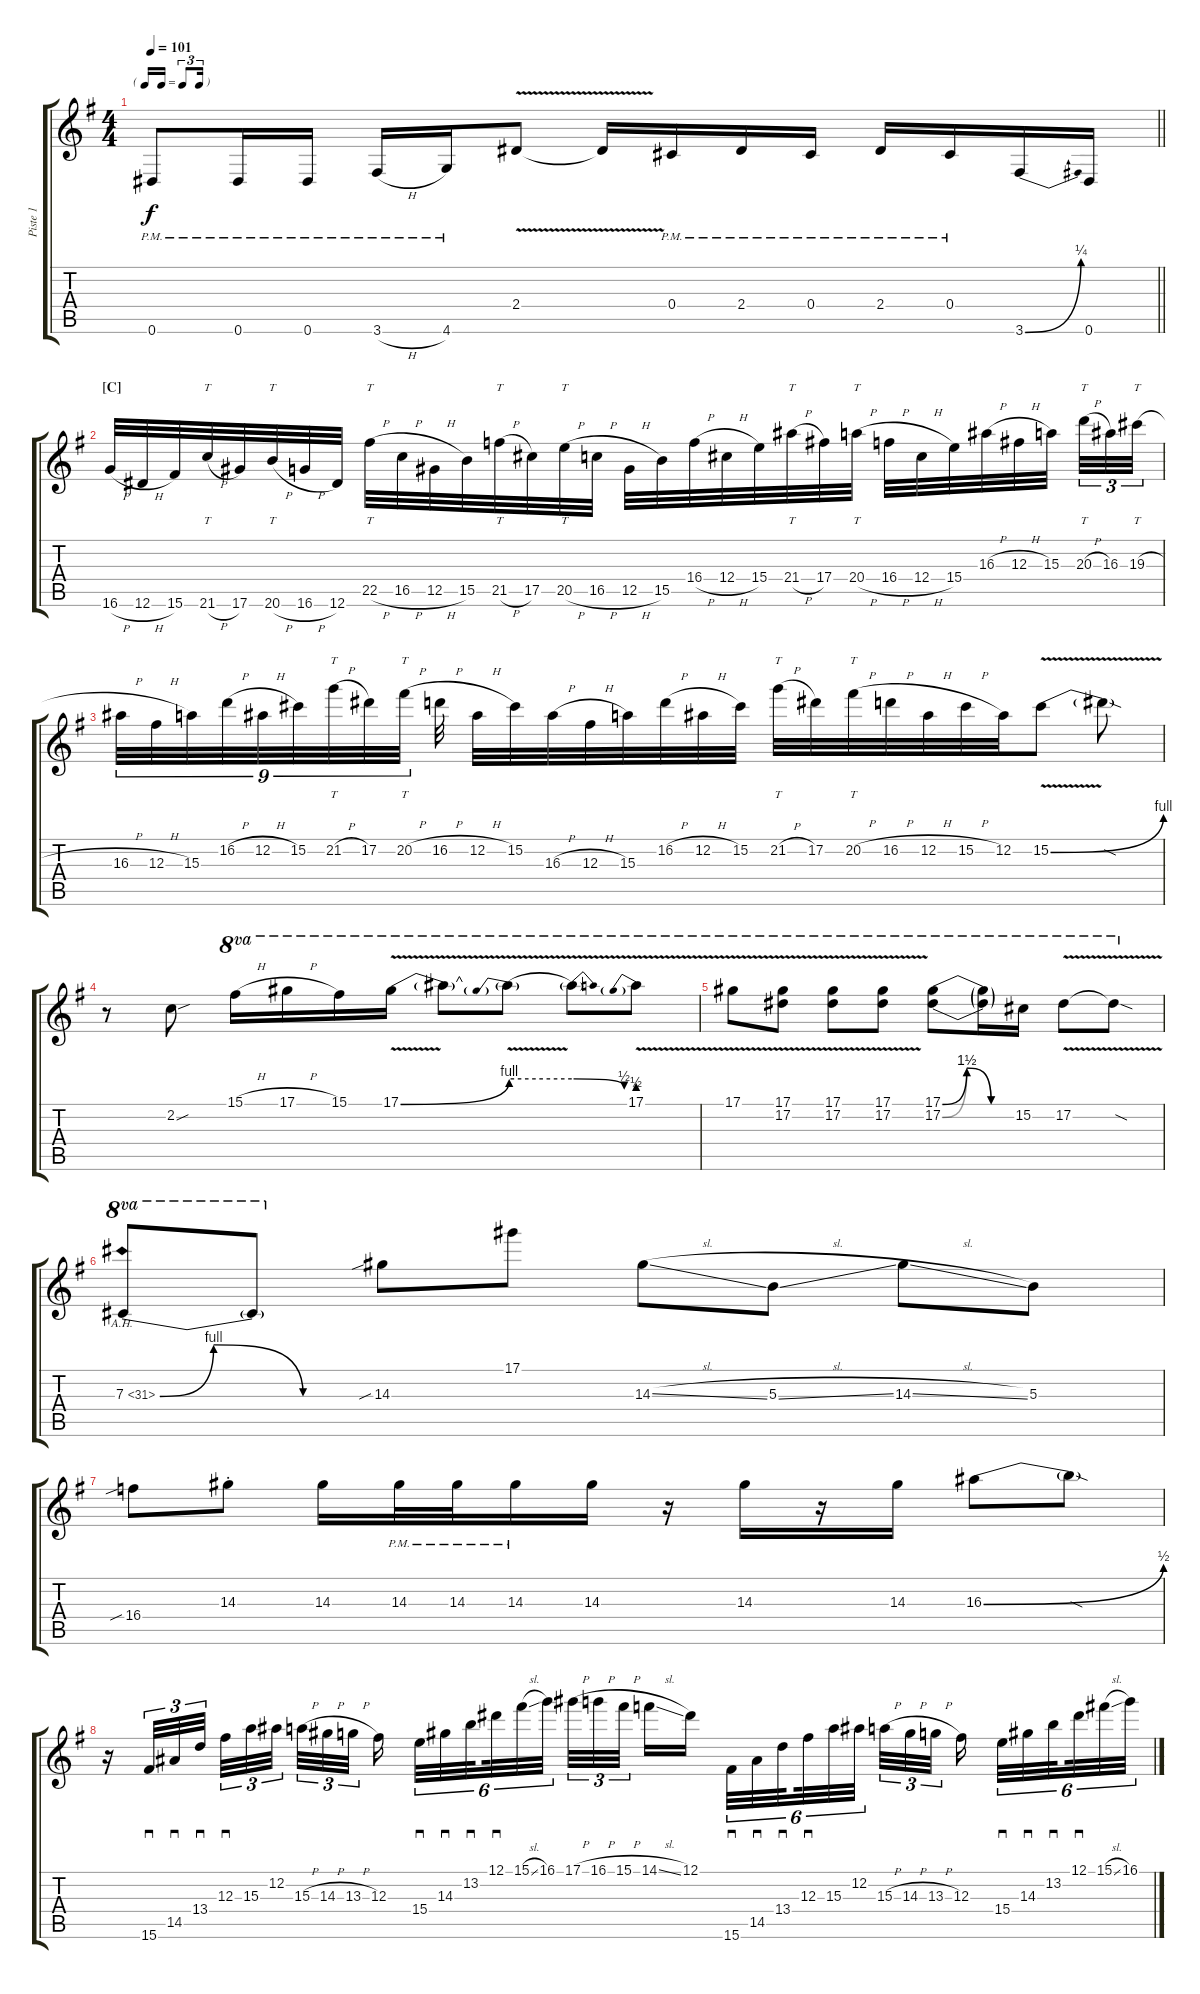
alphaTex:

\track ("Piste 1" "Piste 1") {instrument distortionguitar}
\staff {score tabs}
\tuning (Eb4 Bb3 Gb3 Db3 Ab2 Eb2) {hide}
\ts (4 4)
\tf triplet16th
\tempo 101
\clef g2
\barLineRight lightlight
\ks g
0.6{pm}.8{dy f} 0.6{pm}.16 0.6{pm}.16 3.6{h pm}.16 4.6{pm}.16 2.4{v}.8 2.4{t}.16 0.4{pm}.16 2.4{pm}.16 0.4{pm}.16 2.4{pm}.16 0.4{pm}.16 3.6{be (bend 0 0 60 1)}.16 0.6.16 |
\section ("" "[C]")
16.6{h}.32 12.6{h}.32 15.6.32 21.6{h}.32{tt} 17.6.32 20.6{h}.32{tt} 16.6{h}.32 12.6.32 22.5{h}.32{tt} 16.5{h}.32 12.5{h}.32 15.5.32 21.5{h}.32{tt} 17.5.32 20.5{h}.32{tt} 16.5{h}.32 12.5{h}.32 15.5.32 16.4{h}.32 12.4{h}.32 15.4.32 21.4{h}.32{tt} 17.4.32 20.4{h}.32{tt} 16.4{h}.32 12.4{h}.32 15.4.32 16.3{h}.32 12.3{h}.32 15.3.32{beam splitsecondary} 20.3{h}.32{tt tu (3 2)} 16.3.32{tu (3 2)} 19.3{h}.32{tt tu (3 2)} |
16.3{h}.32{tu (9 8)} 12.3{h}.32{tu (9 8)} 15.3.32{tu (9 8)} 16.2{h}.32{tu (9 8)} 12.2{h}.32{tu (9 8)} 15.2.32{tu (9 8)} 21.2{h}.32{tt tu (9 8)} 17.2.32{tu (9 8)} 20.2{h}.32{tt tu (9 8)} 16.2{h}.32 12.2{h}.32 15.2.32 16.3{h}.32 12.3{h}.32 15.3.32 16.2{h}.32 12.2{h}.32 15.2.32 21.2{h}.32{tt} 17.2.32 20.2{h}.32{tt} 16.2{h}.32 12.2{h}.32 15.2{h}.32 12.2.32 15.2{be (bend 0 0 60 4) v}.8 15.2{sod t}.8 |
r.8 2.2{sou}.8 15.1{h}.16{ot 8va} 17.1{h}.16{ot 8va} 15.1.16{ot 8va} 17.1{be (bend 0 0 60 4) v}.16{ot 8va} 17.1{t}.8{ot 8va} 17.1{be (prebend 0 4 60 4) v t}.8{ot 8va} 17.1{be (release 0 4 60 2) v t}.8{ot 8va} 17.1{be (prebend 0 2 60 2) v}.8{ot 8va} |
17.1{v}.8{ot 8va} (17.1{v} 17.2{v}).8{ot 8va} (17.1{v} 17.2{v}).8{ot 8va} (17.1{v} 17.2{v}).8{ot 8va} (17.1{be (custom 0 0 20 6 40 0 60 0)} 17.2{be (custom 0 0 20 6 40 0 60 0)}).8{ot 8va} (17.1{t} 17.2{t}).16{ot 8va} 15.2.16{ot 8va} 17.2{v}.8{ot 8va} 17.2{sod t}.8{ot 8va} |
7.3{be (custom 0 0 15 4 40 0 60 0) ah 24}.8{ot 8va} 7.3{t}.8{ot 8va} 14.3{sib}.8 17.1.8 14.3{sl}.8 5.3{sl}.8 14.3{sl}.8 5.3.8 |
16.4{sib}.8 14.3{st}.8 14.3.16 14.3{pm}.32 14.3{pm}.32 14.3{pm}.16 14.3.16 r.16 14.3.16 r.16 14.3.16 16.3{be (bend 0 0 60 2)}.8 16.3{sod t}.8 |
r.16 15.6.32{sd tu (3 2)} 14.5.32{sd tu (3 2)} 13.4.32{sd tu (3 2) beam splitsecondary} 12.3.32{sd tu (3 2)} 15.3.32{tu (3 2)} 12.2.32{tu (3 2) beam splitsecondary} 15.3{h}.32{tu (3 2)} 14.3{h}.32{tu (3 2)} 13.3{h}.32{tu (3 2)} 12.3.16{beam splitsecondary} 15.4.32{sd tu (6 4)} 14.3.32{sd tu (6 4)} 13.2.32{sd tu (6 4) beam splitsecondary} 12.1.32{sd tu (6 4)} 15.1{sl}.32{tu (6 4)} 16.1.32{tu (6 4) beam splitsecondary} 17.1{h}.32{tu (3 2)} 16.1{h}.32{tu (3 2)} 15.1{h}.32{tu (3 2)} 14.1{sl}.16 12.1.16{beam splitsecondary} 15.6.32{sd tu (6 4)} 14.5.32{sd tu (6 4)} 13.4.32{sd tu (6 4) beam splitsecondary} 12.3.32{sd tu (6 4)} 15.3.32{tu (6 4)} 12.2.32{tu (6 4)} 15.3{h}.32{tu (3 2)} 14.3{h}.32{tu (3 2)} 13.3{h}.32{tu (3 2) beam splitsecondary} 12.3.16{beam splitsecondary} 15.4.32{sd tu (6 4)} 14.3.32{sd tu (6 4)} 13.2.32{sd tu (6 4) beam splitsecondary} 12.1.32{sd tu (6 4)} 15.1{sl}.32{tu (6 4)} 16.1.32{tu (6 4)}
